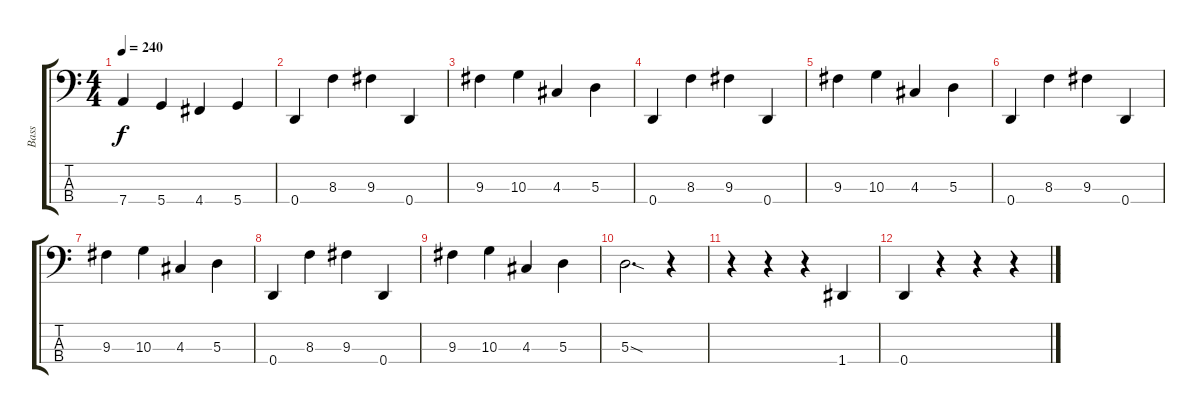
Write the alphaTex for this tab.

\track ("Bass" "Bass") {instrument electricbasspick}
\staff {score tabs}
\tuning (G2 D2 A1 D1) {hide}
\ts (4 4)
\tempo 240
\clef f4
\ks c
7.4.4{dy f} 5.4.4 4.4.4 5.4.4 |
0.4.4 8.3.4 9.3.4 0.4.4 |
9.3.4 10.3.4 4.3.4 5.3.4 |
0.4.4 8.3.4 9.3.4 0.4.4 |
9.3.4 10.3.4 4.3.4 5.3.4 |
0.4.4 8.3.4 9.3.4 0.4.4 |
9.3.4 10.3.4 4.3.4 5.3.4 |
0.4.4 8.3.4 9.3.4 0.4.4 |
9.3.4 10.3.4 4.3.4 5.3.4 |
5.3{sod}.2{d} r.4 |
r.4 r.4 r.4 1.4.4 |
0.4.4 r.4 r.4 r.4
